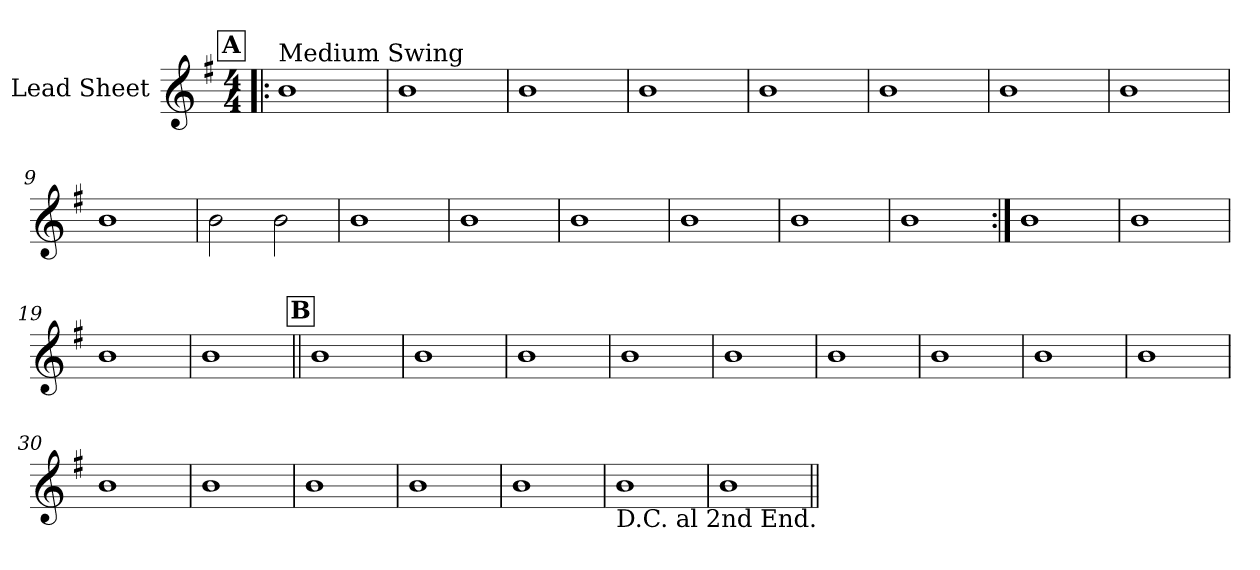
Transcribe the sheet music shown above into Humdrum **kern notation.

**kern
*part1
*staff1
*I"Lead Sheet
*clefG2
*k[f#]
*G:
*M4/4
!!LO:REH:place=s1:a:fs=14:t=A
=1!|:
!LO:TX:a:t=Medium Swing
1b
=2
1b
=3
1b
=4
1b
!!LO:LB:g=z
=5
1b
=6
1b
=7
1b
=8
1b
!!LO:LB:g=z
=9
1b
=10
2b\
2b\
=11
1b
=12
1b
!!LO:LB:g=z
=13
1b
=14
1b
=15
1b
=16
1b
!!LO:LB:g=z
=17:|!
1b
=18
1b
=19
1b
=20
1b
!!LO:LB:g=z
!!LO:REH:place=s1:a:fs=14:t=B
=21||
1b
=22
1b
=23
1b
=24
1b
!!LO:LB:g=z
=25
1b
=26
1b
=27
1b
=28
1b
!!LO:LB:g=z
=29
1b
=30
1b
=31
1b
=32
1b
!!LO:LB:g=z
=33
1b
=34
1b
=35
!LO:TX:b:t=D.C. al 2nd End.
1b
=36
1b
=||
*-
